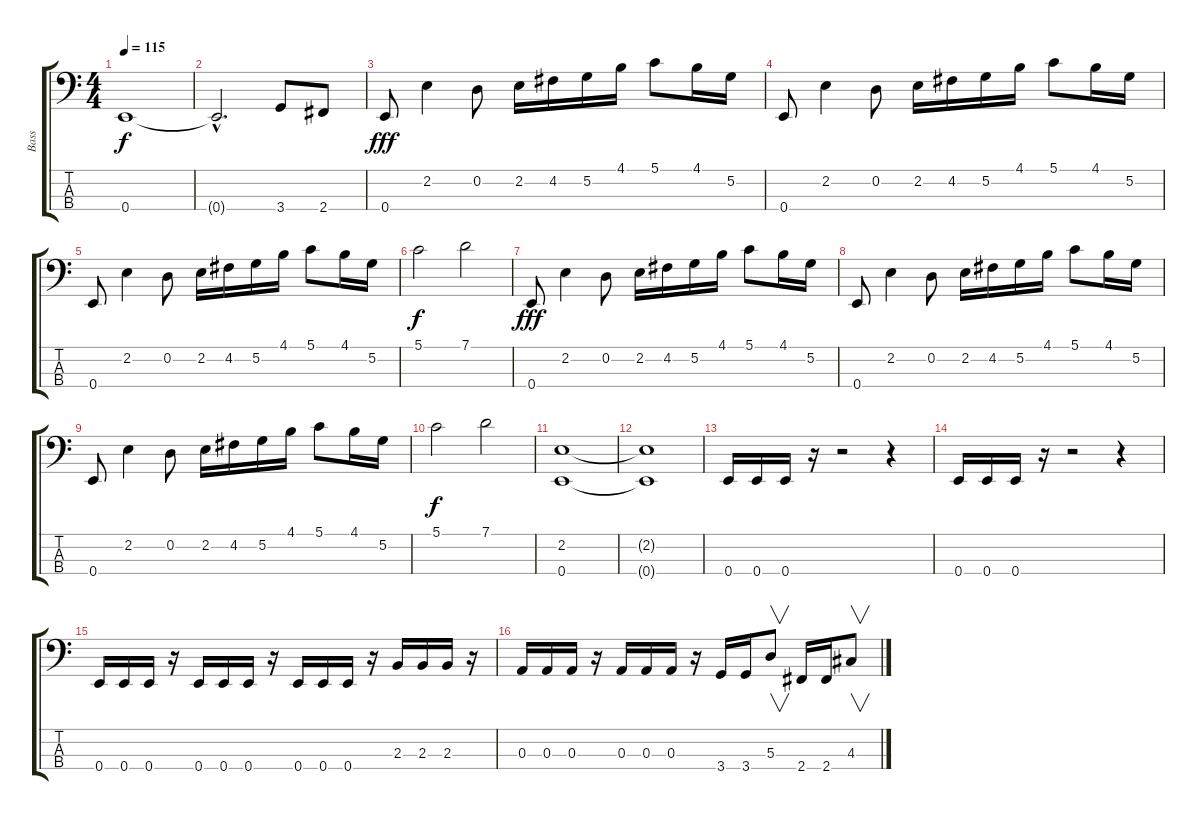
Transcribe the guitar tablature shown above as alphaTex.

\track ("Bass" "Bass") {instrument electricbassfinger}
\staff {score tabs}
\tuning (G2 D2 A1 E1) {hide}
\ts (4 4)
\tempo 115
\clef f4
\ks c
0.4{t}.1{dy f} |
0.4{hac t}.2{d} 3.4.8 2.4.8 |
0.4.8{dy fff} 2.2.4 0.2.8 2.2.16 4.2.16 5.2.16 4.1.16 5.1.8 4.1.16 5.2.16 |
0.4.8 2.2.4 0.2.8 2.2.16 4.2.16 5.2.16 4.1.16 5.1.8 4.1.16 5.2.16 |
0.4.8 2.2.4 0.2.8 2.2.16 4.2.16 5.2.16 4.1.16 5.1.8 4.1.16 5.2.16 |
5.1.2{dy f} 7.1.2 |
0.4.8{dy fff} 2.2.4 0.2.8 2.2.16 4.2.16 5.2.16 4.1.16 5.1.8 4.1.16 5.2.16 |
0.4.8 2.2.4 0.2.8 2.2.16 4.2.16 5.2.16 4.1.16 5.1.8 4.1.16 5.2.16 |
0.4.8 2.2.4 0.2.8 2.2.16 4.2.16 5.2.16 4.1.16 5.1.8 4.1.16 5.2.16 |
5.1.2{dy f} 7.1.2 |
(2.2 0.4).1 |
(2.2{t} 0.4{t}).1 |
0.4.16 0.4.16 0.4.16 r.16 r.2 r.4 |
0.4.16 0.4.16 0.4.16 r.16 r.2 r.4 |
0.4.16 0.4.16 0.4.16 r.16 0.4.16 0.4.16 0.4.16 r.16 0.4.16 0.4.16 0.4.16 r.16 2.3.16 2.3.16 2.3.16 r.16 |
0.3.16 0.3.16 0.3.16 r.16 0.3.16 0.3.16 0.3.16 r.16 3.4.16 3.4.16 5.3.8{v} 2.4.16 2.4.16 4.3.8{v}
